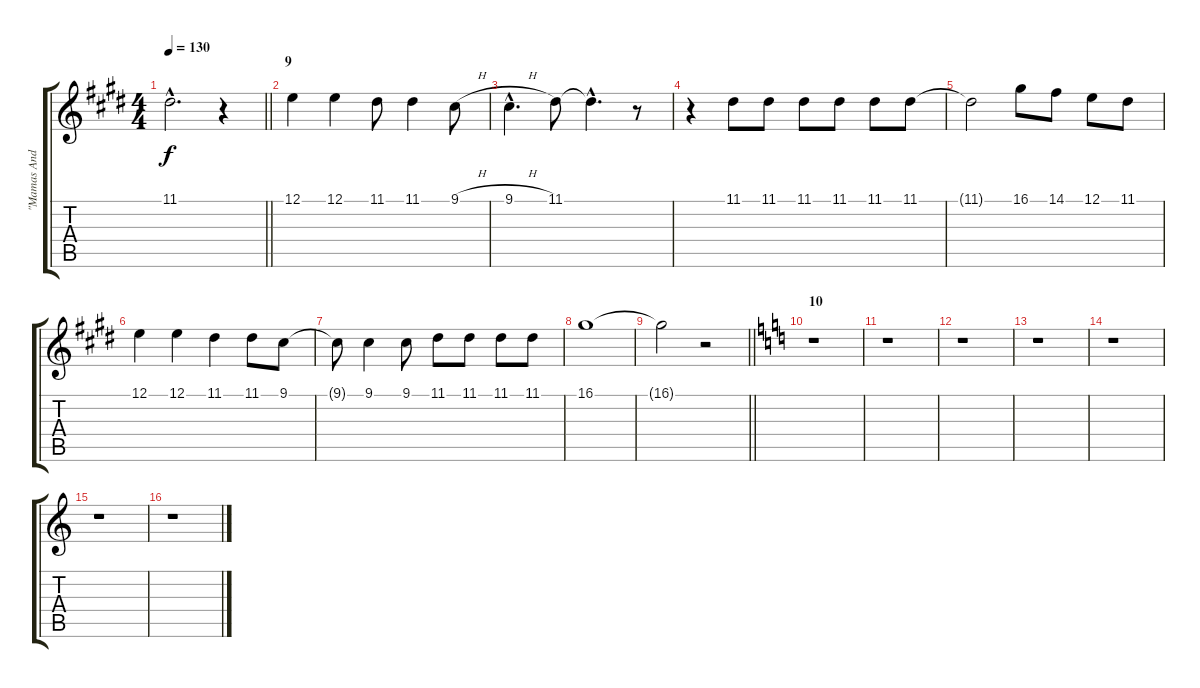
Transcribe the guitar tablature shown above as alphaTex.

\track ("\"Mamas And The Papas\" voice" "\"Mamas And") {instrument piccolo}
\staff {score tabs}
\tuning (E4 B3 G3 D3 A2 E2) {hide}
\ts (4 4)
\tempo 130
\clef g2
\barLineRight lightlight
\ks e
11.1{hac t}.2{d dy f} r.4 |
\section ("" "9")
12.1.4 12.1.4 11.1.8 11.1.4 9.1{h}.8 |
9.1{h hac}.4{d} 11.1.8 11.1{hac t}.4{d} r.8 |
r.4 11.1.8 11.1.8 11.1.8 11.1.8 11.1.8 11.1.8 |
11.1{t}.2 16.1.8 14.1.8 12.1.8 11.1.8 |
12.1.4 12.1.4 11.1.4 11.1.8 9.1.8 |
9.1{t}.8 9.1.4 9.1.8 11.1.8 11.1.8 11.1.8 11.1.8 |
16.1.1 |
\barLineRight lightlight
16.1{t}.2 r.2 |
\section ("" "10")
\ks c
r.1 |
r.1 |
r.1 |
r.1 |
r.1 |
r.1 |
r.1
